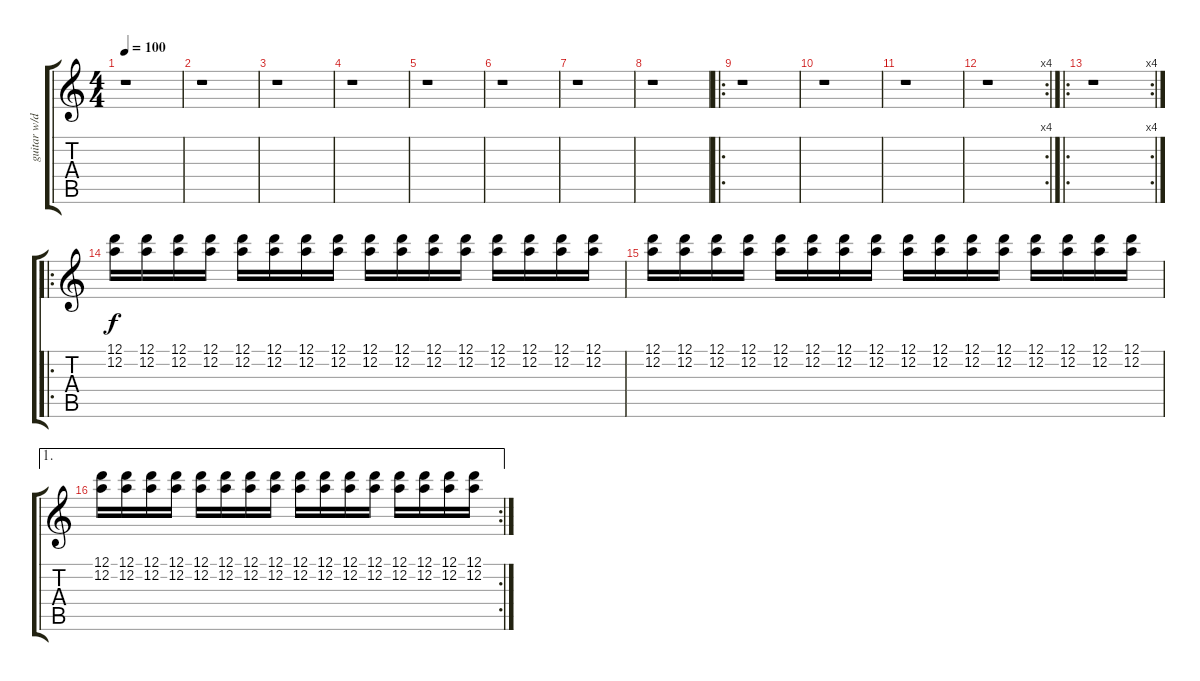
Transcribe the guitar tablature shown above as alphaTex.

\track ("guitar w/dist" "guitar w/d") {instrument distortionguitar}
\staff {score tabs}
\tuning (D4 A3 F3 C3 G2 C2) {hide}
\ts (4 4)
\tempo 100
\clef g2
\ks c
r.1{dy f} |
r.1 |
r.1 |
r.1 |
r.1 |
r.1 |
r.1 |
r.1 |
\ro
r.1 |
r.1 |
r.1 |
\rc 4
r.1 |
\ro
\rc 4
r.1 |
\ro
(12.1 12.2).16 (12.1 12.2).16 (12.1 12.2).16 (12.1 12.2).16 (12.1 12.2).16 (12.1 12.2).16 (12.1 12.2).16 (12.1 12.2).16 (12.1 12.2).16 (12.1 12.2).16 (12.1 12.2).16 (12.1 12.2).16 (12.1 12.2).16 (12.1 12.2).16 (12.1 12.2).16 (12.1 12.2).16 |
(12.1 12.2).16 (12.1 12.2).16 (12.1 12.2).16 (12.1 12.2).16 (12.1 12.2).16 (12.1 12.2).16 (12.1 12.2).16 (12.1 12.2).16 (12.1 12.2).16 (12.1 12.2).16 (12.1 12.2).16 (12.1 12.2).16 (12.1 12.2).16 (12.1 12.2).16 (12.1 12.2).16 (12.1 12.2).16 |
\ae 1
\rc 2
(12.1 12.2).16 (12.1 12.2).16 (12.1 12.2).16 (12.1 12.2).16 (12.1 12.2).16 (12.1 12.2).16 (12.1 12.2).16 (12.1 12.2).16 (12.1 12.2).16 (12.1 12.2).16 (12.1 12.2).16 (12.1 12.2).16 (12.1 12.2).16 (12.1 12.2).16 (12.1 12.2).16 (12.1 12.2).16
